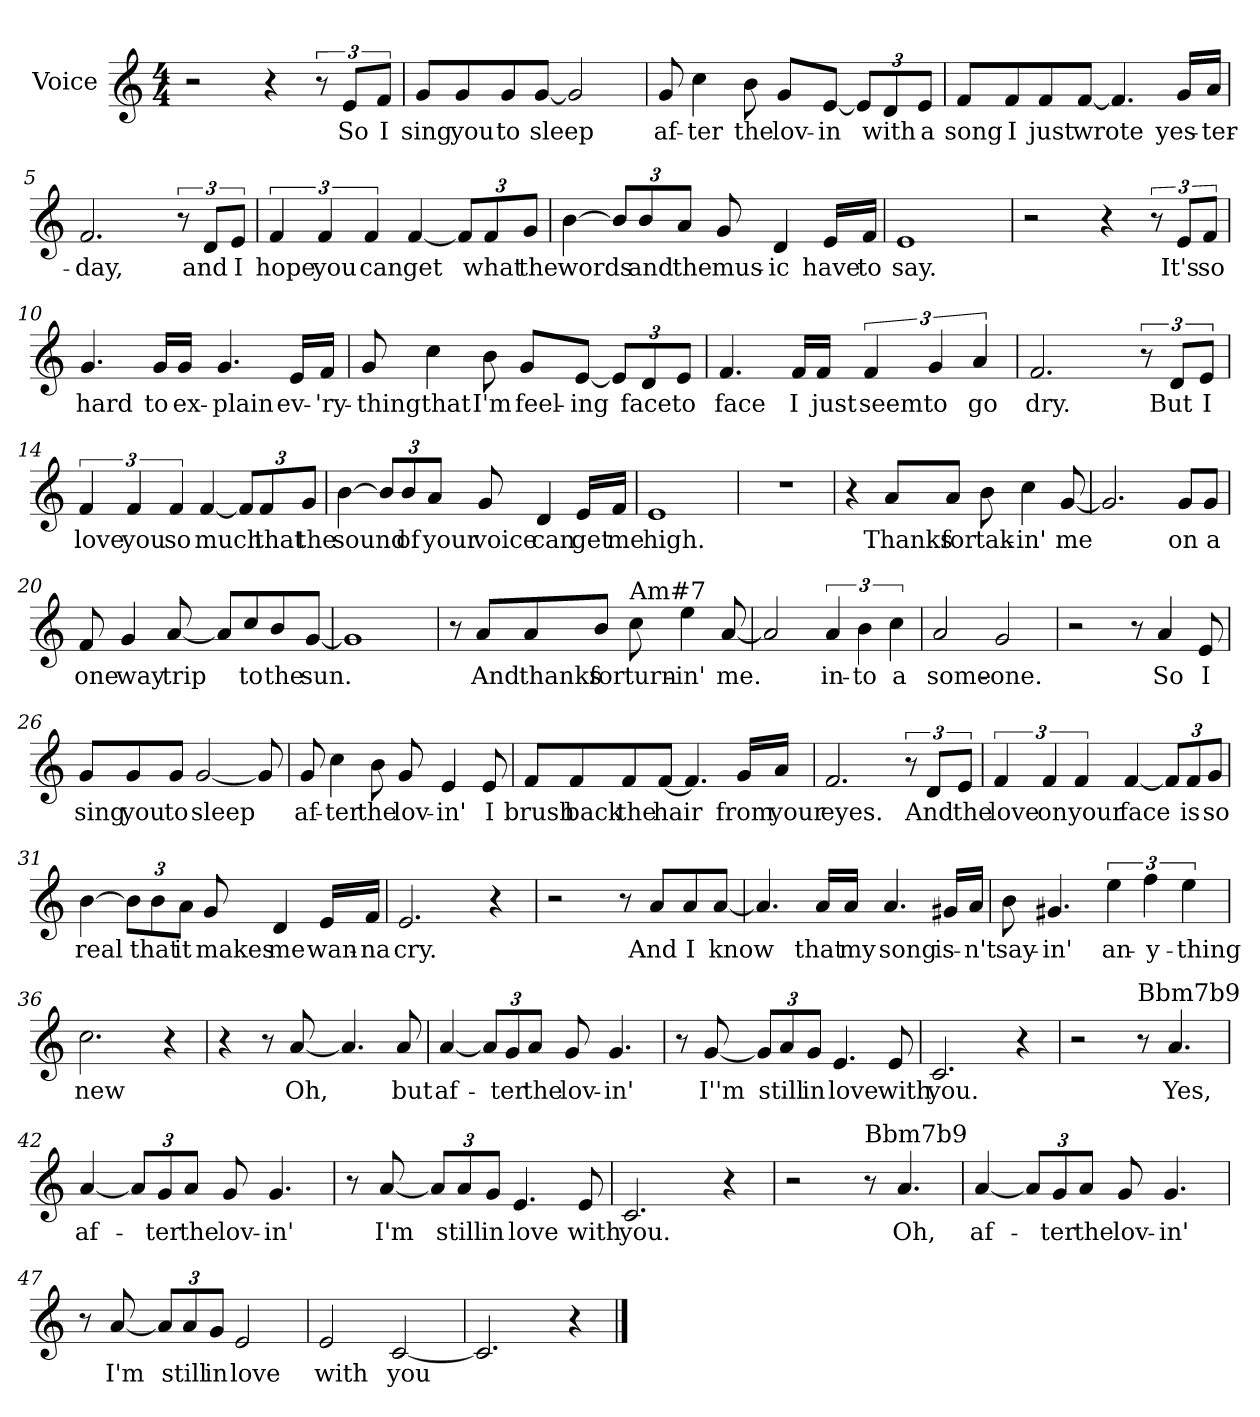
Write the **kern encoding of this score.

**kern	**text
*part1	*part1
*staff1	*staff1
*I"Voice	*
*I'Vo.	*
*clefG2	*
*k[]	*
*C:	*
*M4/4	*
=1	=1
2r	.
4r	.
12r	.
12e/L	So
12f/J	I
=2	=2
8g/L	sing
8g/	you
8g/	to
[8g/J	sleep
2g/]	.
=3	=3
8g/	af-
4cc\	ter
8b\	the
8g/L	lov-
[8e/J	in
*Xbrackettup	*
12e/L]	.
12d/	with
12e/J	a
!!LO:LB:g=z
=4	=4
8f/L	song
8f/	I
8f/	just
[8f/J	wrote
4.f/]	.
16g/LL	yes-
16a/JJ	ter-
=5	=5
2.f/	day,
*brackettup	*
12r	.
12d/L	and
12e/J	I
=6	=6
6f/	hope
6f/	you
6f/	can
[4f/	get
*Xbrackettup	*
12f/L]	.
12f/	what
12g/J	the
!!LO:LB:g=z
=7	=7
[4b\	words
12b/L]	.
12b/	and
12a/J	the
8g/	mus-
4d/	ic
16e/LL	have
16f/JJ	to
=8	=8
1e	say.
=9	=9
2r	.
4r	.
*brackettup	*
12r	.
12e/L	It's
12f/J	so
=10	=10
4.g/	hard
16g/LL	to
16g/JJ	ex-
4.g/	plain
16e/LL	ev-
16f/JJ	'ry-
!!LO:LB:g=z
=11	=11
8g/	thing
4cc\	that
8b\	I'm
8g/L	feel-
[8e/J	ing
*Xbrackettup	*
12e/L]	.
12d/	face
12e/J	to
=12	=12
4.f/	face
16f/LL	I
16f/JJ	just
*brackettup	*
6f/	seem
6g/	to
6a/	go
=13	=13
2.f/	dry.
12r	.
12d/L	But
12e/J	I
!!LO:LB:g=z
=14	=14
6f/	love
6f/	you
6f/	so
[4f/	much
*Xbrackettup	*
12f/L]	.
12f/	that
12g/J	the
=15	=15
[4b\	sound
12b/L]	.
12b/	of
12a/J	your
8g/	voice
4d/	can
16e/LL	get
16f/JJ	me
=16	=16
1e	high.
=17	=17
1r	.
!!LO:LB:g=z
=18	=18
4r	.
8a/L	Thanks
8a/J	for
8b\	tak-
4cc\	in'
[8g/	me
=19	=19
2.g/]	.
8g/L	on
8g/J	a
=20	=20
8f/	one
4g/	way
[8a/	trip
8a/L]	.
8cc/	to
8b/	the
[8g/J	sun.
=21	=21
1g]	.
!!LO:LB:g=z
=22	=22
8r	.
8a/L	And
8a/	thanks
8b/J	for
!LO:TX:a:t=Am#7	!
8cc\	turn-
4ee\	in'
[8a/	me.
=23	=23
2a/]	.
*brackettup	*
6a/	in-
6b\	to
6cc\	a
=24	=24
2a/	some-
2g/	one.
=25	=25
2r	.
8r	.
4a/	So
8e/	I
!!LO:LB:g=z
=26	=26
8g/L	sing
8g/	you
8g/J	to
[2g/	sleep
8g/]	.
=27	=27
8g/	af-
4cc\	ter
8b\	the
8g/	lov-
4e/	in'
8e/	I
=28	=28
8f/L	brush
8f/	back
8f/	the
[8f/J	hair
4.f/]	.
16g/LL	from
16a/JJ	your
!!LO:PB:g=z
=29	=29
2.f/	eyes.
12r	.
12d/L	And
12e/J	the
=30	=30
6f/	love
6f/	on
6f/	your
[4f/	face
*Xbrackettup	*
12f/L]	.
12f/	is
12g/J	so
=31	=31
[4b\	real
12b\L]	.
12b\	that
12a\J	it
8g/	makes
4d/	me
16e/LL	wan-
16f/JJ	na
=32	=32
2.e/	cry.
4r	.
!!LO:LB:g=z
=33	=33
2r	.
8r	.
8a/L	And
8a/	I
[8a/J	know
=34	=34
4.a/]	.
16a/LL	that
16a/JJ	my
4.a/	song
16g#X/LL	is-
16a/JJ	n't
=35	=35
8b\	say-
4.g#X/	in'
*brackettup	*
6ee\	an-
6ff\	y-
6ee\	thing
=36	=36
2.cc\	new
4r	.
!!LO:LB:g=z
=37	=37
4r	.
8r	.
[8a/	Oh,
4.a/]	.
8a/	but
=38	=38
[4a/	af-
*Xbrackettup	*
12a/L]	.
12g/	ter
12a/J	the
8g/	lov-
4.g/	in'
=39	=39
8r	.
[8g/	I''m
12g/L]	.
12a/	still
12g/J	in
4.e/	love
8e/	with
=40	=40
2.c/	you.
4r	.
!!LO:LB:g=z
=41	=41
2r	.
!LO:TX:a:t=Bbm7b9	!
8r	.
4.a/	Yes,
=42	=42
[4a/	af-
12a/L]	.
12g/	ter
12a/J	the
8g/	lov-
4.g/	in'
=43	=43
8r	.
[8a/	I'm
12a/L]	.
12a/	still
12g/J	in
4.e/	love
8e/	with
=44	=44
2.c/	you.
4r	.
!!LO:LB:g=z
=45	=45
2r	.
!LO:TX:a:t=Bbm7b9	!
8r	.
4.a/	Oh,
=46	=46
[4a/	af-
12a/L]	.
12g/	ter
12a/J	the
8g/	lov-
4.g/	in'
=47	=47
8r	.
[8a/	I'm
12a/L]	.
12a/	still
12g/J	in
2e/	love
=48	=48
2e/	with
[2c/	you
=49	=49
2.c/]	.
4r	.
==	==
*-	*-
